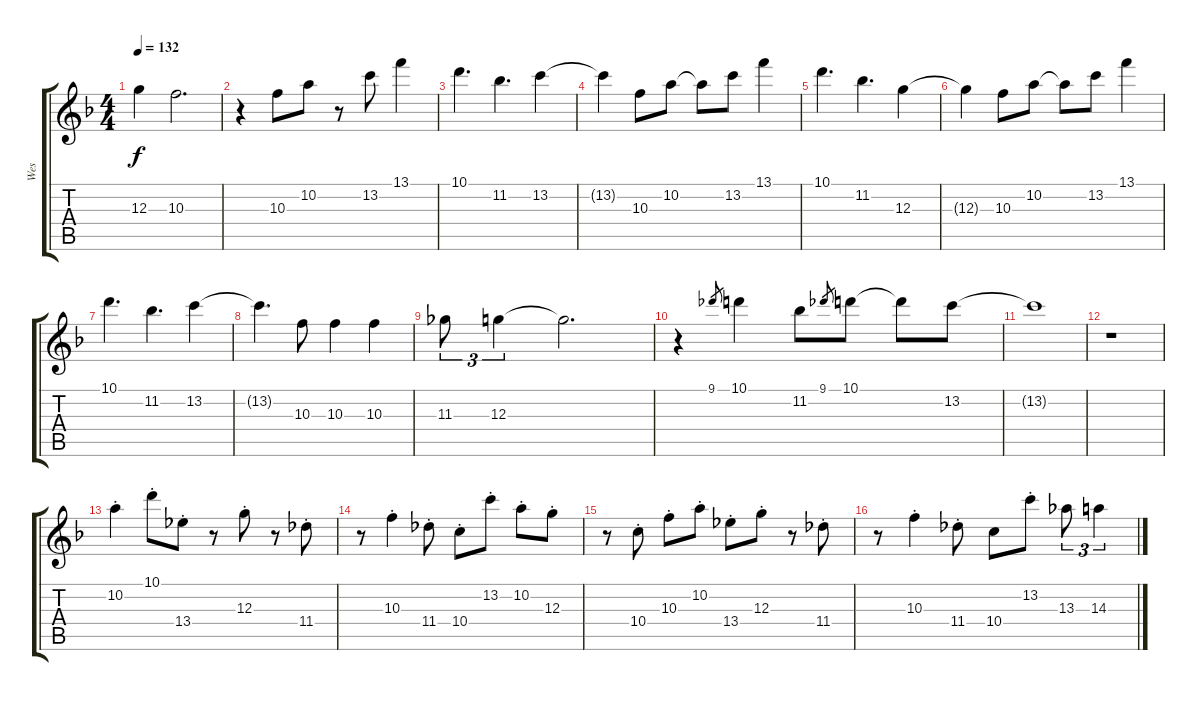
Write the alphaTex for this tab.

\track ("Wes" "Wes") {instrument electricguitarjazz}
\staff {score tabs}
\tuning (E4 B3 G3 D3 A2 E2) {hide}
\ts (4 4)
\tempo 132
\clef g2
\ks f
12.3{t}.4{dy f} 10.3.2{d} |
r.4 10.3.8 10.2.8 r.8 13.2.8 13.1.4 |
10.1.4{d} 11.2.4{d} 13.2.4 |
13.2{t}.4 10.3.8 10.2.8 10.2{t}.8 13.2.8 13.1.4 |
10.1.4{d} 11.2.4{d} 12.3.4 |
12.3{t}.4 10.3.8 10.2.8 10.2{t}.8 13.2.8 13.1.4 |
10.1.4{d} 11.2.4{d} 13.2.4 |
13.2{t}.4{d} 10.3.8 10.3.4 10.3.4 |
11.3.8{tu (3 2)} 12.3.4{tu (3 2)} 12.3{t}.2{d} |
r.4 9.1.8{gr} 10.1.4 11.2.8 9.1.8{gr} 10.1.8 10.1{t}.8 13.2.8 |
13.2{t}.1 |
r.1 |
10.2{st}.4 10.1{st}.8 13.4{st}.8 r.8 12.3{st}.8 r.8 11.4{st}.8 |
r.8 10.3{st}.4 11.4{st}.8 10.4{st}.8 13.2{st}.8 10.2{st}.8 12.3{st}.8 |
r.8 10.4{st}.8 10.3{st}.8 10.2{st}.8 13.4{st}.8 12.3{st}.8 r.8 11.4{st}.8 |
r.8 10.3{st}.4 11.4{st}.8 10.4.8 13.2{st}.8 13.3.8{tu (3 2)} 14.3.4{tu (3 2)}
